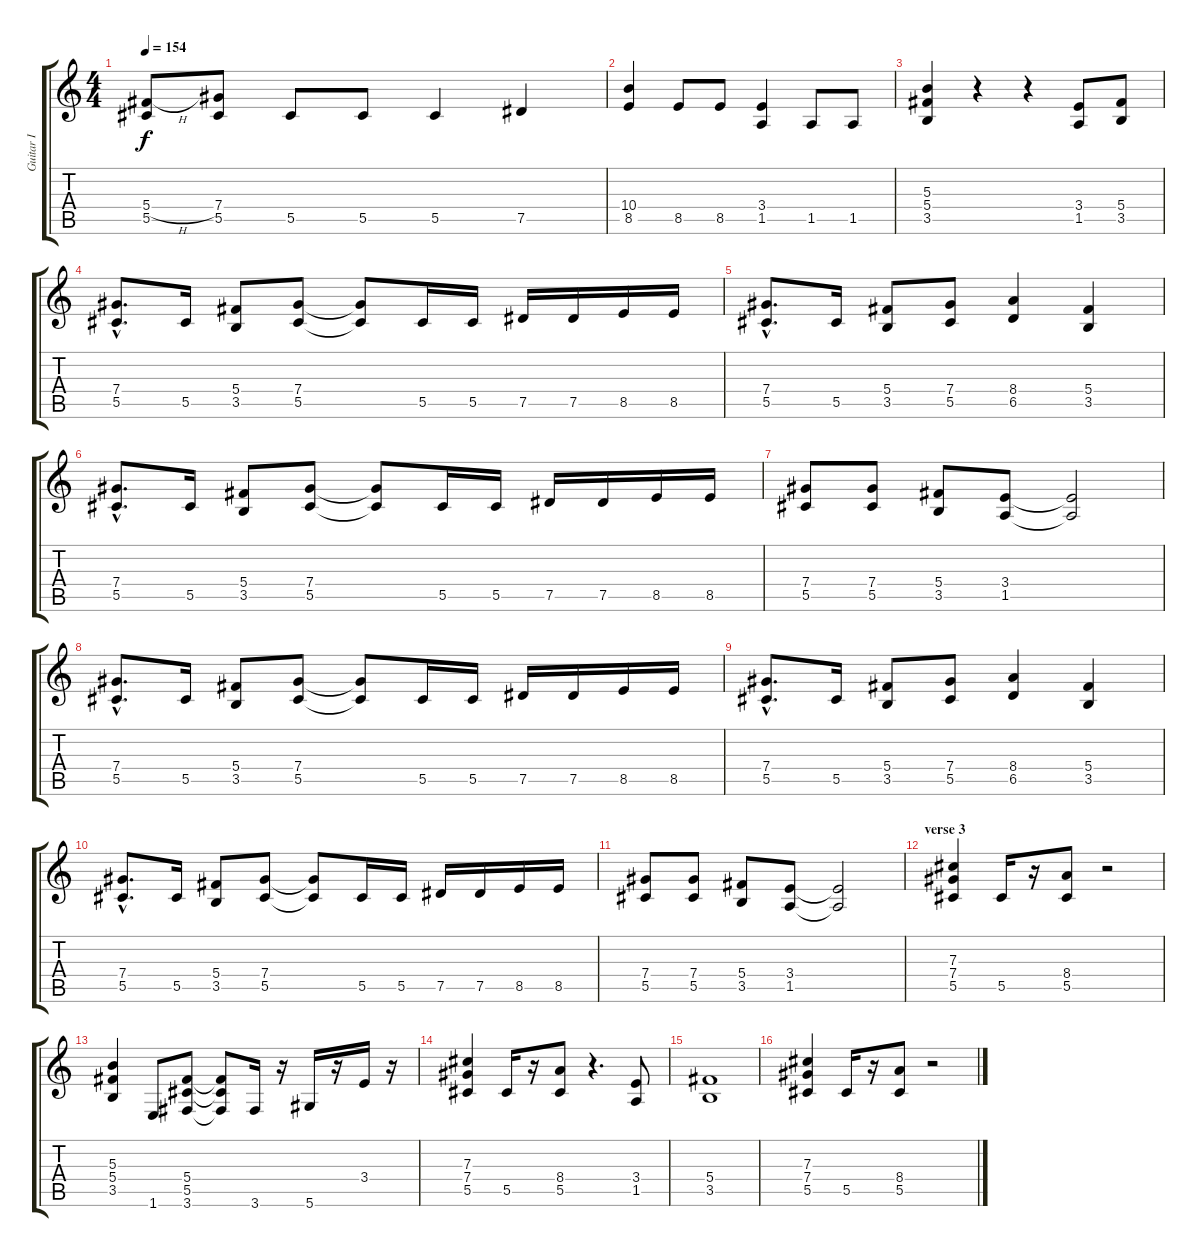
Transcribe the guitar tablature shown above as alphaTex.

\track ("Guitar I" "Guitar I") {instrument distortionguitar}
\staff {score tabs}
\tuning (Eb4 Bb3 Gb3 Db3 Ab2 Eb2) {hide}
\ts (4 4)
\tempo 154
\clef g2
\ks c
(5.4{h} 5.5).8{dy f} (7.4 5.5).8 5.5.8 5.5.8 5.5.4 7.5.4 |
(10.4 8.5).4 8.5.8 8.5.8 (3.4 1.5).4 1.5.8 1.5.8 |
(5.3 5.4 3.5).4 r.4 r.4 (3.4 1.5).8 (5.4 3.5).8 |
(7.4{hac} 5.5{hac}).8{d} 5.5.16 (5.4 3.5).8 (7.4 5.5).8 (7.4{t} 5.5{t}).8 5.5.16 5.5.16 7.5.16 7.5.16 8.5.16 8.5.16 |
(7.4{hac} 5.5{hac}).8{d} 5.5.16 (5.4 3.5).8 (7.4 5.5).8 (8.4 6.5).4 (5.4 3.5).4 |
(7.4{hac} 5.5{hac}).8{d} 5.5.16 (5.4 3.5).8 (7.4 5.5).8 (7.4{t} 5.5{t}).8 5.5.16 5.5.16 7.5.16 7.5.16 8.5.16 8.5.16 |
(7.4 5.5).8 (7.4 5.5).8 (5.4 3.5).8 (3.4 1.5).8 (3.4{t} 1.5{t}).2 |
(7.4{hac} 5.5{hac}).8{d} 5.5.16 (5.4 3.5).8 (7.4 5.5).8 (7.4{t} 5.5{t}).8 5.5.16 5.5.16 7.5.16 7.5.16 8.5.16 8.5.16 |
(7.4{hac} 5.5{hac}).8{d} 5.5.16 (5.4 3.5).8 (7.4 5.5).8 (8.4 6.5).4 (5.4 3.5).4 |
(7.4{hac} 5.5{hac}).8{d} 5.5.16 (5.4 3.5).8 (7.4 5.5).8 (7.4{t} 5.5{t}).8 5.5.16 5.5.16 7.5.16 7.5.16 8.5.16 8.5.16 |
(7.4 5.5).8 (7.4 5.5).8 (5.4 3.5).8 (3.4 1.5).8 (3.4{t} 1.5{t}).2 |
\section ("" "verse 3")
(7.3 7.4 5.5).4 5.5.16 r.16 (8.4 5.5).8 r.2 |
(5.3 5.4 3.5).4 1.6.8 (5.4 5.5 3.6).8 (5.4{t} 5.5{t} 3.6{t}).8 3.6.16 r.16 5.6.16 r.16 3.4.16 r.16 |
(7.3 7.4 5.5).4 5.5.16 r.16 (8.4 5.5).8 r.4{d} (3.4 1.5).8 |
(5.4 3.5).1 |
(7.3 7.4 5.5).4 5.5.16 r.16 (8.4 5.5).8 r.2
